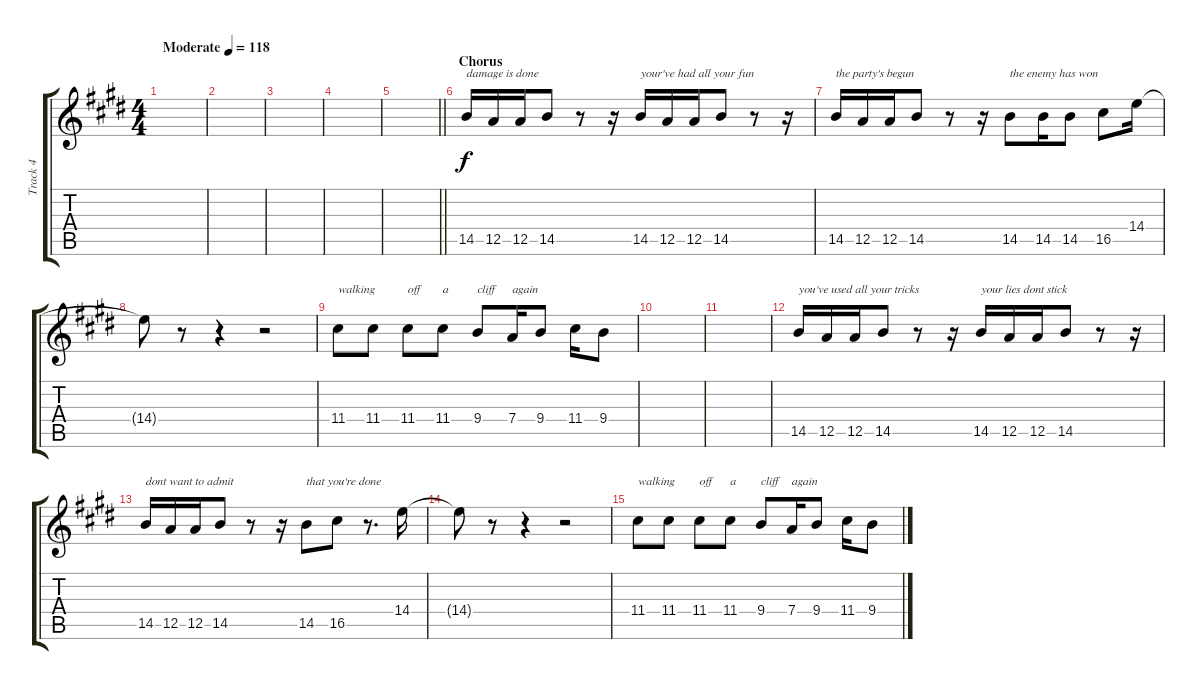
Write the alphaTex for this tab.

\track ("Track 4" "Track 4") {instrument acousticguitarsteel}
\staff {score tabs}
\tuning (E4 B3 G3 D3 A2 E2) {hide}
\ts (4 4)
\tempo (118 "Moderate")
\clef g2
\ks e
|
|
|
|
\barLineRight lightlight
|
\section ("" "Chorus")
14.5.16{txt "damage is done"} 12.5.16 12.5.16 14.5.8 r.8 r.16 14.5.16{txt "your've had all your fun"} 12.5.16 12.5.16 14.5.8 r.8 r.16 |
14.5.16{txt "the party's begun"} 12.5.16 12.5.16 14.5.8 r.8 r.16 14.5.8{txt "the enemy has won"} 14.5.16 14.5.8 16.5.8 14.4.16 |
14.4{t}.8 r.8 r.4 r.2 |
11.4.8{txt "walking"} 11.4.8 11.4.8{txt "off"} 11.4.8{txt "a"} 9.4.8{txt "cliff"} 7.4.16{txt "again"} 9.4.8 11.4.16 9.4.8 |
|
|
14.5.16{txt "you've used all your tricks"} 12.5.16 12.5.16 14.5.8 r.8 r.16 14.5.16{txt "your lies dont stick"} 12.5.16 12.5.16 14.5.8 r.8 r.16 |
14.5.16{txt "dont want to admit"} 12.5.16 12.5.16 14.5.8 r.8 r.16 14.5.8{txt "that you're done"} 16.5.8 r.8{d} 14.4.16 |
14.4{t}.8 r.8 r.4 r.2 |
11.4.8{txt "walking"} 11.4.8 11.4.8{txt "off"} 11.4.8{txt "a"} 9.4.8{txt "cliff"} 7.4.16{txt "again"} 9.4.8 11.4.16 9.4.8
